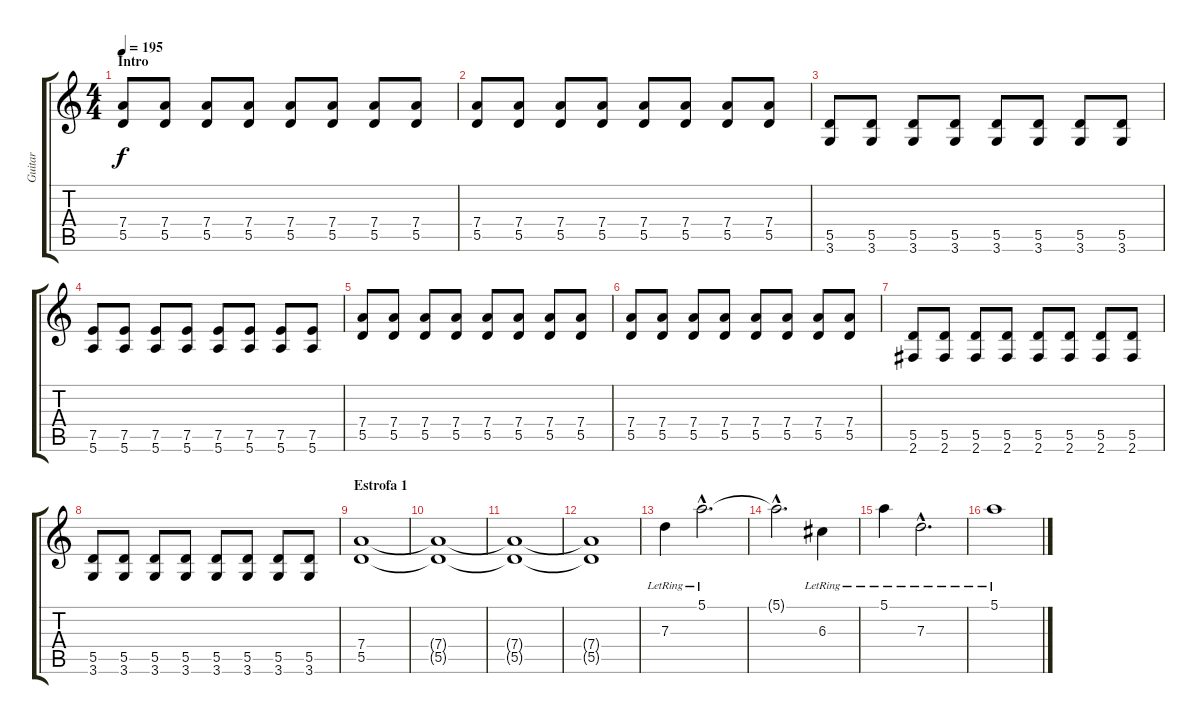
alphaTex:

\track ("Guitar" "Guitar") {instrument distortionguitar}
\staff {score tabs}
\tuning (E4 B3 G3 D3 A2 E2) {hide}
\ts (4 4)
\section ("" "Intro")
\tempo 195
\clef g2
\ks c
(7.4 5.5).8{dy f instrument distortionguitar} (7.4 5.5).8 (7.4 5.5).8 (7.4 5.5).8 (7.4 5.5).8 (7.4 5.5).8 (7.4 5.5).8 (7.4 5.5).8 |
(7.4 5.5).8 (7.4 5.5).8 (7.4 5.5).8 (7.4 5.5).8 (7.4 5.5).8 (7.4 5.5).8 (7.4 5.5).8 (7.4 5.5).8 |
(5.5 3.6).8 (5.5 3.6).8 (5.5 3.6).8 (5.5 3.6).8 (5.5 3.6).8 (5.5 3.6).8 (5.5 3.6).8 (5.5 3.6).8 |
(7.5 5.6).8 (7.5 5.6).8 (7.5 5.6).8 (7.5 5.6).8 (7.5 5.6).8 (7.5 5.6).8 (7.5 5.6).8 (7.5 5.6).8 |
(7.4 5.5).8 (7.4 5.5).8 (7.4 5.5).8 (7.4 5.5).8 (7.4 5.5).8 (7.4 5.5).8 (7.4 5.5).8 (7.4 5.5).8 |
(7.4 5.5).8 (7.4 5.5).8 (7.4 5.5).8 (7.4 5.5).8 (7.4 5.5).8 (7.4 5.5).8 (7.4 5.5).8 (7.4 5.5).8 |
(5.5 2.6).8 (5.5 2.6).8 (5.5 2.6).8 (5.5 2.6).8 (5.5 2.6).8 (5.5 2.6).8 (5.5 2.6).8 (5.5 2.6).8 |
(5.5 3.6).8 (5.5 3.6).8 (5.5 3.6).8 (5.5 3.6).8 (5.5 3.6).8 (5.5 3.6).8 (5.5 3.6).8 (5.5 3.6).8 |
\section ("" "Estrofa 1")
(7.4 5.5).1 |
(7.4{t} 5.5{t}).1 |
(7.4{t} 5.5{t}).1 |
(7.4{t} 5.5{t}).1 |
7.3{lr}.4{volume 9 instrument electricguitarclean} 5.1{hac lr}.2{d} |
5.1{hac t}.2{d} 6.3{lr}.4 |
5.1{lr}.4 7.3{hac lr}.2{d} |
5.1{lr}.1
